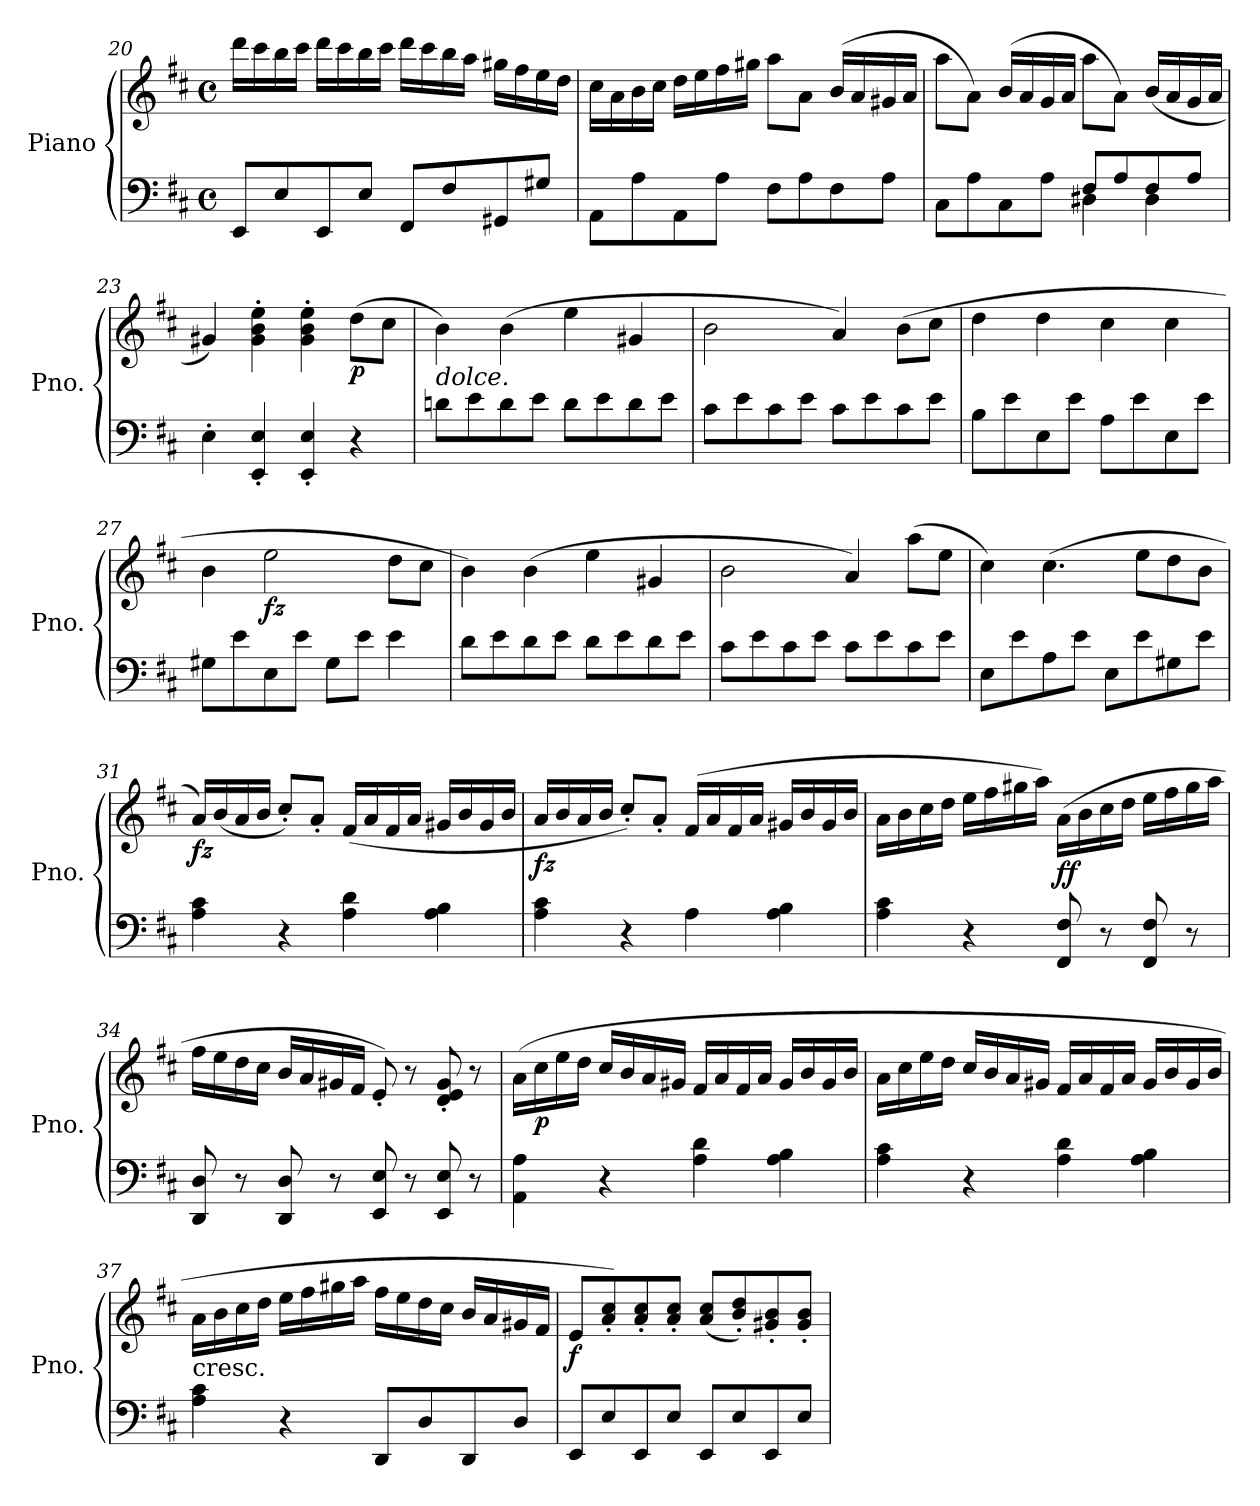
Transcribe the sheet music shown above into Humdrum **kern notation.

**kern	**kern	**dynam
*part1	*part1	*part1
*staff2	*staff1	*staff1/2
*I"Piano	*	*
*I'Pno.	*	*
!!LO:PB:g=z
*clefF4	*clefG2	*
*k[f#c#]	*k[f#c#]	*
*M4/4	*M4/4	*
*met(c)	*met(c)	*
=20	=20	=20
8EE/L	16ddd\LL	.
.	16ccc#\	.
8E/	16bb\	.
.	16ccc#\JJ	.
8EE/	16ddd\LL	.
.	16ccc#\	.
8E/J	16bb\	.
.	16ccc#\JJ	.
8FF#</L	16ddd\LL	.
.	16ccc#\	.
8F#/	16bb\	.
.	16aa\JJ	.
8GG#X</	16gg#X\LL	.
.	16ff#\	.
8G#X/J	16ee\	.
.	16dd\JJ	.
=21	=21	=21
8AA\L	16cc#\LL	.
.	16a\	.
8A\	16b\	.
.	16cc#\JJ	.
8AA\	16dd\LL	.
.	16ee\	.
8A\J	16ff#\	.
.	16gg#X\JJ	.
8F#<\L	8aa\L	.
8A\	8a\J	.
8F#\	(>16b/LL	.
.	16a/	.
8A\J	16g#X/	.
.	16a/JJ	.
=22	=22	=22
*^	*	*
8C#<\L	2ryy	8aa\L	.
8A\	.	8a\J)	.
8C#\	.	(>16b/LL	.
.	.	16a/	.
8A\J	.	16g/	.
.	.	16a/JJ	.
4D#X<\	8F#/L	8aa\L	.
.	8A/	8a\J)	.
4D#\	8F#/	(<16b/LL	.
.	.	16a/	.
.	8A/J	16g/	.
.	.	16a/JJ	.
*v	*v	*	*
!!LO:LB:g=z
=23	=23	=23
4E<'\	4g#X/)	.
4EE/' 4E/'	4g#\' 4b\' 4ee\'	.
4EE/' 4E/'	4g#\' 4b\' 4ee\'	.
!	!	!LO:DY:b
4r	(>8dd\L	p
.	8cc#\J	.
=24	=24	=24
!	!LO:TX:b:i:t=dolce.	!
8dn<\L	4b\)	.
8e<\	.	.
8d\	(>4b\	.
8e\J	.	.
8d\L	4ee\	.
8e\	.	.
8d\	4g#X/	.
8e\J	.	.
=25	=25	=25
8c#<\L	2b\	.
8e\	.	.
8c#\	.	.
8e\J	.	.
8c#\L	4a/)	.
8e\	.	.
8c#\	(>8b\L	.
8e\J	8cc#\J	.
=26	=26	=26
8B<\L	4dd\	.
8e\	.	.
8E\	4dd\	.
8e\J	.	.
8A<\L	4cc#\	.
8e\	.	.
8E\	4cc#\	.
8e\J	.	.
!!LO:LB:g=z
=27	=27	=27
8G#X<\L	4b\	.
8e\	.	.
!	!	!LO:DY:b
8E\	2ee\	fz
8e\J	.	.
8G#\L	.	.
8e\J	.	.
4e\	8dd\L	.
.	8cc#\J	.
=28	=28	=28
8d<\L	4b\)	.
8e\	.	.
8d\	(>4b\	.
8e\J	.	.
8d\L	4ee\	.
8e\	.	.
8d\	4g#X/	.
8e\J	.	.
=29	=29	=29
8c#<\L	2b\	.
8e\	.	.
8c#\	.	.
8e\J	.	.
8c#\L	4a/)	.
8e\	.	.
8c#\	(>8aa\L	.
8e\J	8ee\J	.
=30	=30	=30
8E\L	4cc#\)	.
8e\	.	.
8A<\	(>4.cc#\	.
8e\J	.	.
8E\L	.	.
8e\	8ee\L	.
8G#X<\	8dd\	.
8e\J	8b\J	.
!!LO:LB:g=z
=31	=31	=31
!	!	!LO:DY:b
4A\< 4c#\<	16a/LL)	fz
.	(>16b/	.
.	16a/	.
.	16b/JJ	.
4r	8cc#'/L)	.
.	8a'/J	.
4A\< 4d\<	(<16f#/LL	.
.	16a/	.
.	16f#/	.
.	16a/JJ	.
4A\ 4B\	16g#X/LL	.
.	16b/	.
.	16g#/	.
.	16b/JJ	.
=32	=32	=32
!	!	!LO:DY:b
4A\ 4c#\	16a/LL	fz
.	16b/	.
.	16a/	.
.	16b/JJ	.
4r	8cc#'/L)	.
.	8a'/J	.
4A\	(>16f#/LL	.
.	16a/	.
.	16f#/	.
.	16a/JJ	.
4A\ 4B\	16g#X/LL	.
.	16b/	.
.	16g#/	.
.	16b/JJ	.
=33	=33	=33
4A\ 4c#\	16a\LL	.
.	16b\	.
.	16cc#\	.
.	16dd\JJ	.
4r	16ee\LL	.
.	16ff#\	.
.	16gg#X\	.
.	16aa\JJ)	.
!	!	!LO:DY:b
8FF#/ 8F#/	(>16a\LL	ff
.	16b\	.
8r	16cc#\	.
.	16dd\JJ	.
8FF#/ 8F#/	16ee\LL	.
.	16ff#\	.
8r	16gg#\	.
.	16aa\JJ	.
!!LO:LB:g=z
=34	=34	=34
8DD/ 8D/	16ff#\LL	.
.	16ee\	.
8r	16dd\	.
.	16cc#\JJ	.
8DD/ 8D/	16b/LL	.
.	16a/	.
8r	16g#X/	.
.	16f#/JJ	.
8EE/ 8E/	8e'/)	.
8r	8r	.
8EE/ 8E/	8d/' 8e/' 8g#/'	.
8r	8r	.
=35	=35	=35
4AA\ 4A\	(>16a\LL	.
!	!	!LO:DY:b
.	16cc#\	p
.	16ee\	.
.	16dd\JJ	.
4r	16cc#/LL	.
.	16b/	.
.	16a/	.
.	16g#X/JJ	.
4A\< 4d\<	16f#/LL	.
.	16a/	.
.	16f#/	.
.	16a/JJ	.
4A\ 4B\	16g#/LL	.
.	16b/	.
.	16g#/	.
.	16b/JJ	.
=36	=36	=36
4A\ 4c#\	16a\LL	.
.	16cc#\	.
.	16ee\	.
.	16dd\JJ	.
4r	16cc#/LL	.
.	16b/	.
.	16a/	.
.	16g#X/JJ	.
4A\ 4d\	16f#/LL	.
.	16a/	.
.	16f#/	.
.	16a/JJ	.
4A\ 4B\	16g#/LL	.
.	16b/	.
.	16g#/	.
.	16b/JJ	.
!!LO:LB:g=z
=37	=37	=37
!	!LO:TX:b:t=cresc.	!
4A\ 4c#\	16a\LL	.
.	16b\	.
.	16cc#\	.
.	16dd\JJ	.
4r	16ee\LL	.
.	16ff#\	.
.	16gg#X\	.
.	16aa\JJ	.
8DD/L	16ff#\LL	.
.	16ee\	.
8D/	16dd\	.
.	16cc#\JJ	.
8DD/	16b/LL	.
.	16a/	.
8D/J	16g#X/	.
.	16f#/JJ	.
=38	=38	=38
!	!	!LO:DY:b
8EE/L	8e/L	f
8E/	8a/' 8cc#/')	.
8EE/	8a/' 8cc#/'	.
8E/J	8a/' 8cc#/'J	.
8EE/L	(<8a/ 8cc#/L	.
8E/	8b/' 8dd/')	.
8EE/	8g#X/' 8b/'	.
8E/J	8g#/' 8b/'J	.
=	=	=
*-	*-	*-
